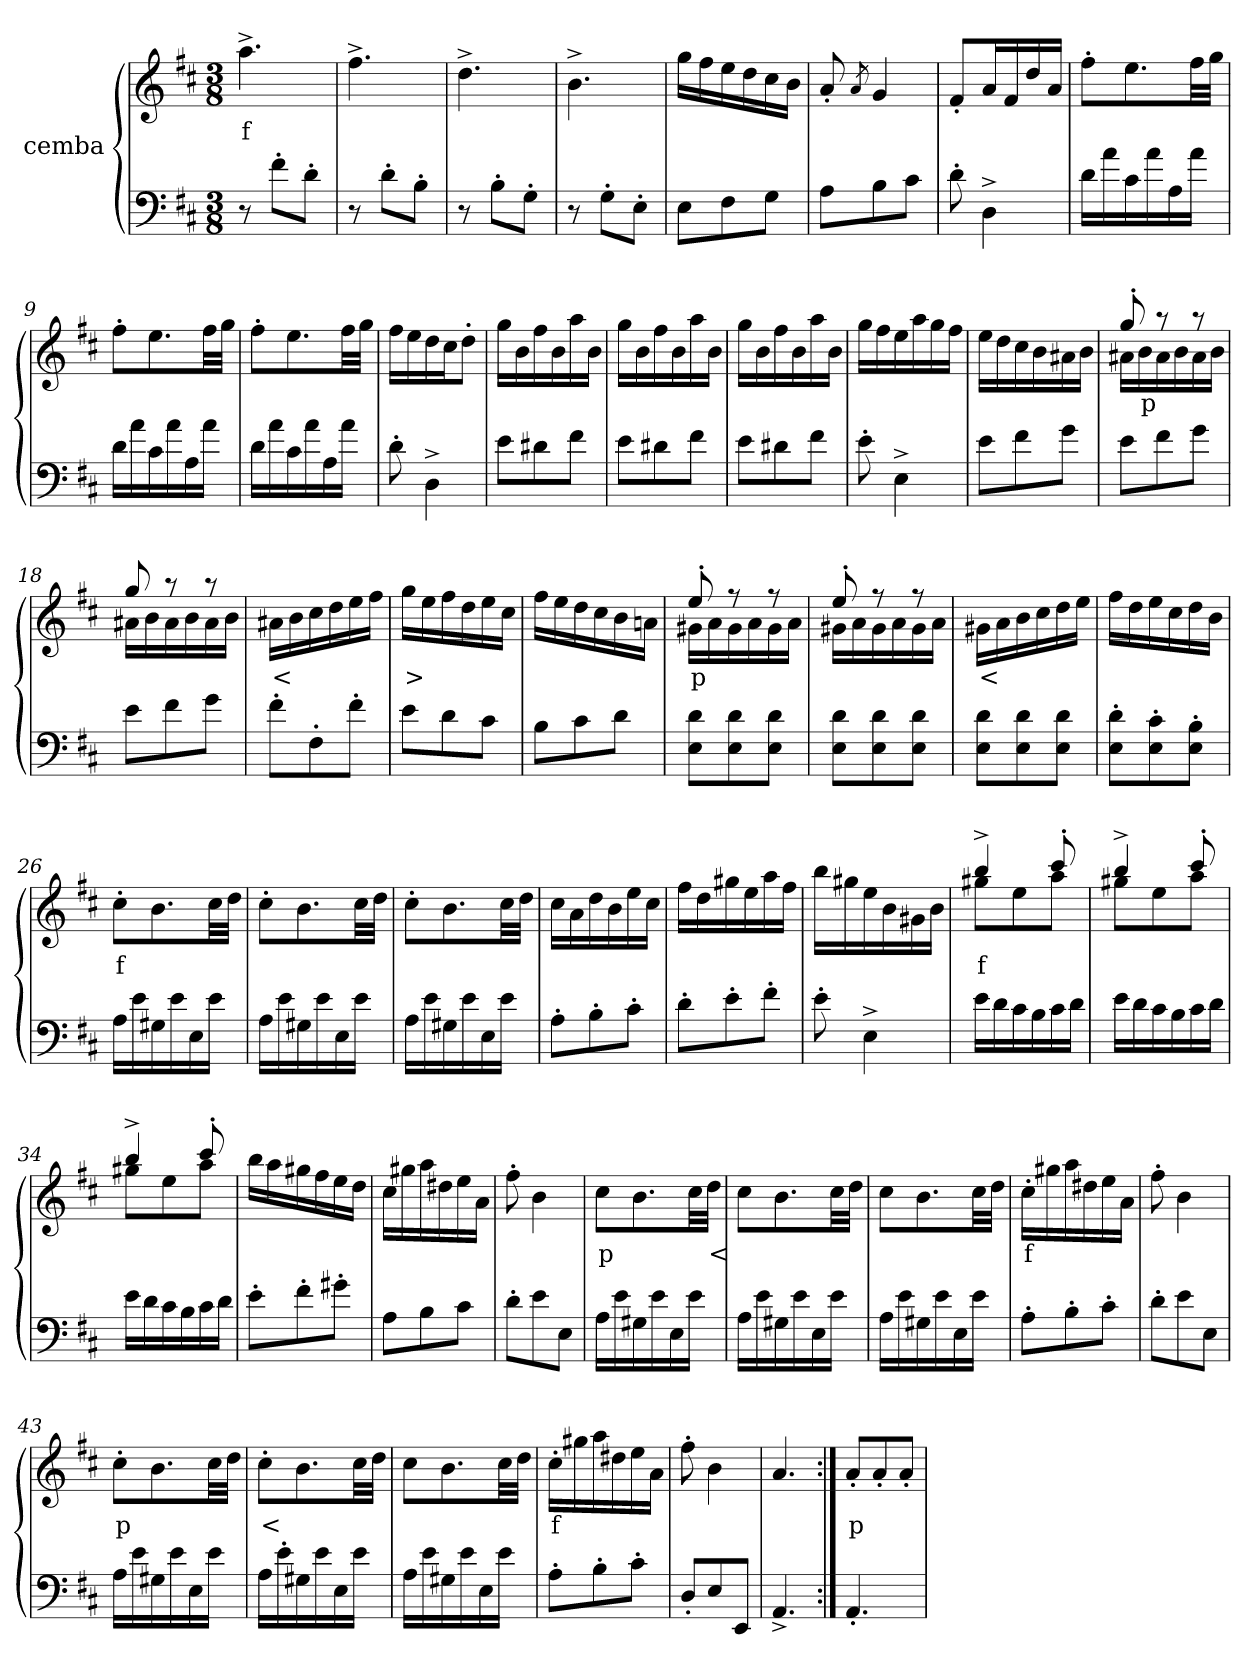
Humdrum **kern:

**kern	**kern	**text
*part2	*part1	*part1
*staff2	*staff1	*staff1
*I"cemba	*I"cemba	*
*clefF4	*clefG2	*
*k[f#c#]	*k[f#c#]	*
*D:	*D:	*
*M3/8	*M3/8	*
=1	=1	=1
8r	4.aa^>\	f
8f#'>\L	.	.
8d'>\J	.	.
=2	=2	=2
8r	4.ff#^>\	.
8d'>\L	.	.
8B'>\J	.	.
=3	=3	=3
8r	4.dd^>\	.
8B'>\L	.	.
8G'>\J	.	.
=4	=4	=4
8r	4.b^>\	.
8G'>\L	.	.
8E'>\J	.	.
=5	=5	=5
8E\L	16gg\LL	.
.	16ff#\	.
8F#\	16ee\	.
.	16dd\	.
8G\J	16cc#\	.
.	16b\JJ	.
=6	=6	=6
8A\L	8a'>/	.
.	8qa/	.
8B\	4g/	.
8c#\J	.	.
=7	=7	=7
8d'>\	8f#'>/L	.
4D^>\	16a/L	.
.	16f#/	.
.	16dd/	.
.	16a/JJ	.
=8	=8	=8
16d\LL	8ff#'>\L	.
16a\	.	.
16c#\	8.ee\	.
16a\	.	.
16A\	.	.
16a\JJ	32ff#\LL	.
.	32gg\JJJ	.
=9	=9	=9
16d\LL	8ff#'>\L	.
16a\	.	.
16c#\	8.ee\	.
16a\	.	.
16A\	.	.
16a\JJ	32ff#\LL	.
.	32gg\JJJ	.
=10	=10	=10
16d\LL	8ff#'>\L	.
16a\	.	.
16c#\	8.ee\	.
16a\	.	.
16A\	.	.
16a\JJ	32ff#\LL	.
.	32gg\JJJ	.
=11	=11	=11
8d'>\	16ff#\LL	.
.	16ee\	.
4D^>\	16dd\	.
.	16cc#\J	.
.	8dd'>\J	.
=12	=12	=12
8e\L	16gg\LL	.
.	16b\	.
8d#X\	16ff#\	.
.	16b\	.
8f#\J	16aa\	.
.	16b\JJ	.
=13	=13	=13
8e\L	16gg\LL	.
.	16b\	.
8d#X\	16ff#\	.
.	16b\	.
8f#\J	16aa\	.
.	16b\JJ	.
=14	=14	=14
8e\L	16gg\LL	.
.	16b\	.
8d#X\	16ff#\	.
.	16b\	.
8f#\J	16aa\	.
.	16b\JJ	.
=15	=15	=15
8e'>\	16gg\LL	.
.	16ff#\	.
4E^>\	16ee\	.
.	16aa\	.
.	16gg\	.
.	16ff#\JJ	.
=16	=16	=16
8e\L	16ee\LL	.
.	16dd\	.
8f#\	16cc#\	.
.	16b\	.
8g\J	16a#X\	.
.	16b\JJ	.
=17	=17	=17
*	*^	*
8e\L	8gg'>/	16a#X\LL	.
.	.	16b\	p
8f#\	8r	16a#\	.
.	.	16b\	.
8g\J	8r	16a#\	.
.	.	16b\JJ	.
=18	=18	=18	=18
8e\L	8gg/	16a#X\LL	.
.	.	16b\	.
8f#\	8r	16a#\	.
.	.	16b\	.
8g\J	8r	16a#\	.
.	.	16b\JJ	.
*	*v	*v	*
=19	=19	=19
8f#'>\L	16a#X\LL	<
.	16b\	.
8F#'>\	16cc#\	.
.	16dd\	.
8f#'>\J	16ee\	.
.	16ff#\JJ	.
=20	=20	=20
8e\L	16gg\LL	>
.	16ee\	.
8d\	16ff#\	.
.	16dd\	.
8c#\J	16ee\	.
.	16cc#\JJ	.
=21	=21	=21
8B\L	16ff#\LL	.
.	16ee\	.
8c#\	16dd\	.
.	16cc#\	.
8d\J	16b\	.
.	16an\JJ	.
=22	=22	=22
*	*^	*
8E\ 8d\L	8ee'>/	16g#X\LL	p
.	.	16a\	.
8E\ 8d\	8r	16g#\	.
.	.	16a\	.
8E\ 8d\J	8r	16g#\	.
.	.	16a\JJ	.
=23	=23	=23	=23
8E\ 8d\L	8ee'>/	16g#X\LL	.
.	.	16a\	.
8E\ 8d\	8r	16g#\	.
.	.	16a\	.
8E\ 8d\J	8r	16g#\	.
.	.	16a\JJ	.
*	*v	*v	*
=24	=24	=24
8E\ 8d\L	16g#X\LL	<
.	16a\	.
8E\ 8d\	16b\	.
.	16cc#\	.
8E\ 8d\J	16dd\	.
.	16ee\JJ	.
=25	=25	=25
8E\'> 8d\'>L	16ff#\LL	.
.	16dd\	.
8E\'> 8c#\'>	16ee\	.
.	16cc#\	.
8E\'> 8B\'>J	16dd\	.
.	16b\JJ	.
=26	=26	=26
16A\LL	8cc#'>\L	f
16e\	.	.
16G#X\	8.b\	.
16e\	.	.
16E\	.	.
16e\JJ	32cc#\LL	.
.	32dd\JJJ	.
=27	=27	=27
16A\LL	8cc#'>\L	.
16e\	.	.
16G#X\	8.b\	.
16e\	.	.
16E\	.	.
16e\JJ	32cc#\LL	.
.	32dd\JJJ	.
=28	=28	=28
16A\LL	8cc#'>\L	.
16e\	.	.
16G#X\	8.b\	.
16e\	.	.
16E\	.	.
16e\JJ	32cc#\LL	.
.	32dd\JJJ	.
=29	=29	=29
8A'>\L	16cc#\LL	.
.	16a\	.
8B'>\	16dd\	.
.	16b\	.
8c#'>\J	16ee\	.
.	16cc#\JJ	.
=30	=30	=30
8d'>\L	16ff#\LL	.
.	16dd\	.
8e'>\	16gg#X\	.
.	16ee\	.
8f#'>\J	16aa\	.
.	16ff#\JJ	.
=31	=31	=31
8e'>\	16bb\LL	.
.	16gg#X\	.
4E^>\	16ee\	.
.	16b\	.
.	16g#\	.
.	16b\JJ	.
=32	=32	=32
*	*^	*
16e\LL	4bb^>/	8gg#X\L	f
16d\	.	.	.
16c#\	.	8ee\	.
16B\	.	.	.
16c#\	8ccc#'>/	8aa\J	.
16d\JJ	.	.	.
=33	=33	=33	=33
16e\LL	4bb^>/	8gg#X\L	.
16d\	.	.	.
16c#\	.	8ee\	.
16B\	.	.	.
16c#\	8ccc#'>/	8aa\J	.
16d\JJ	.	.	.
=34	=34	=34	=34
16e\LL	4bb^>/	8gg#X\L	.
16d\	.	.	.
16c#\	.	8ee\	.
16B\	.	.	.
16c#\	8ccc#'>/	8aa\J	.
16d\JJ	.	.	.
*	*v	*v	*
=35	=35	=35
8e'>\L	16bb\LL	.
.	16aa\	.
8f#'>\	16gg#X\	.
.	16ff#\	.
8g#X'>\J	16ee\	.
.	16dd\JJ	.
=36	=36	=36
8A\L	16cc#\LL	.
.	16gg#X\	.
8B\	16aa\	.
.	16dd#X\	.
8c#\J	16ee\	.
.	16a\JJ	.
=37	=37	=37
8d'>\L	8ff#'>\	.
8e\	4b\	.
8E\J	.	.
=38	=38	=38
16A\LL	8cc#\L	p
16e\	.	.
16G#X\	8.b\	.
16e\	.	.
16E\	.	.
16e\JJ	32cc#\LL	.
.	32dd\JJJ	<
=39	=39	=39
16A\LL	8cc#\L	.
16e\	.	.
16G#X\	8.b\	.
16e\	.	.
16E\	.	.
16e\JJ	32cc#\LL	.
.	32dd\JJJ	.
=40	=40	=40
16A\LL	8cc#\L	.
16e\	.	.
16G#X\	8.b\	.
16e\	.	.
16E\	.	.
16e\JJ	32cc#\LL	.
.	32dd\JJJ	.
=41	=41	=41
8A'>\L	16cc#'>\LL	f
.	16gg#X\	.
8B'>\	16aa\	.
.	16dd#X\	.
8c#'>\J	16ee\	.
.	16a\JJ	.
=42	=42	=42
8d'>\L	8ff#'>\	.
8e\	4b\	.
8E\J	.	.
=43	=43	=43
16A\LL	8cc#'>\L	p
16e\	.	.
16G#X\	8.b\	.
16e\	.	.
16E\	.	.
16e\JJ	32cc#\LL	.
.	32dd\JJJ	.
=44	=44	=44
16A\LL	8cc#'>\L	<
16e'>\	.	.
16G#X\	8.b\	.
16e\	.	.
16E\	.	.
16e\JJ	32cc#\LL	.
.	32dd\JJJ	.
=45	=45	=45
16A\LL	8cc#\L	.
16e\	.	.
16G#X\	8.b\	.
16e\	.	.
16E\	.	.
16e\JJ	32cc#\LL	.
.	32dd\JJJ	.
=46	=46	=46
8A'>\L	16cc#'>\LL	f
.	16gg#X\	.
8B'>\	16aa\	.
.	16dd#X\	.
8c#'>\J	16ee\	.
.	16a\JJ	.
=47	=47	=47
8D'>/L	8ff#'>\	.
8E/	4b\	.
8EE/J	.	.
=48	=48	=48
4.AA^>/	4.a/	.
=49:|!	=49:|!	=49:|!
4.AA'>/	8a'>/L	p
.	8a'>/	.
.	8a'>/J	.
=	=	=
*-	*-	*-
